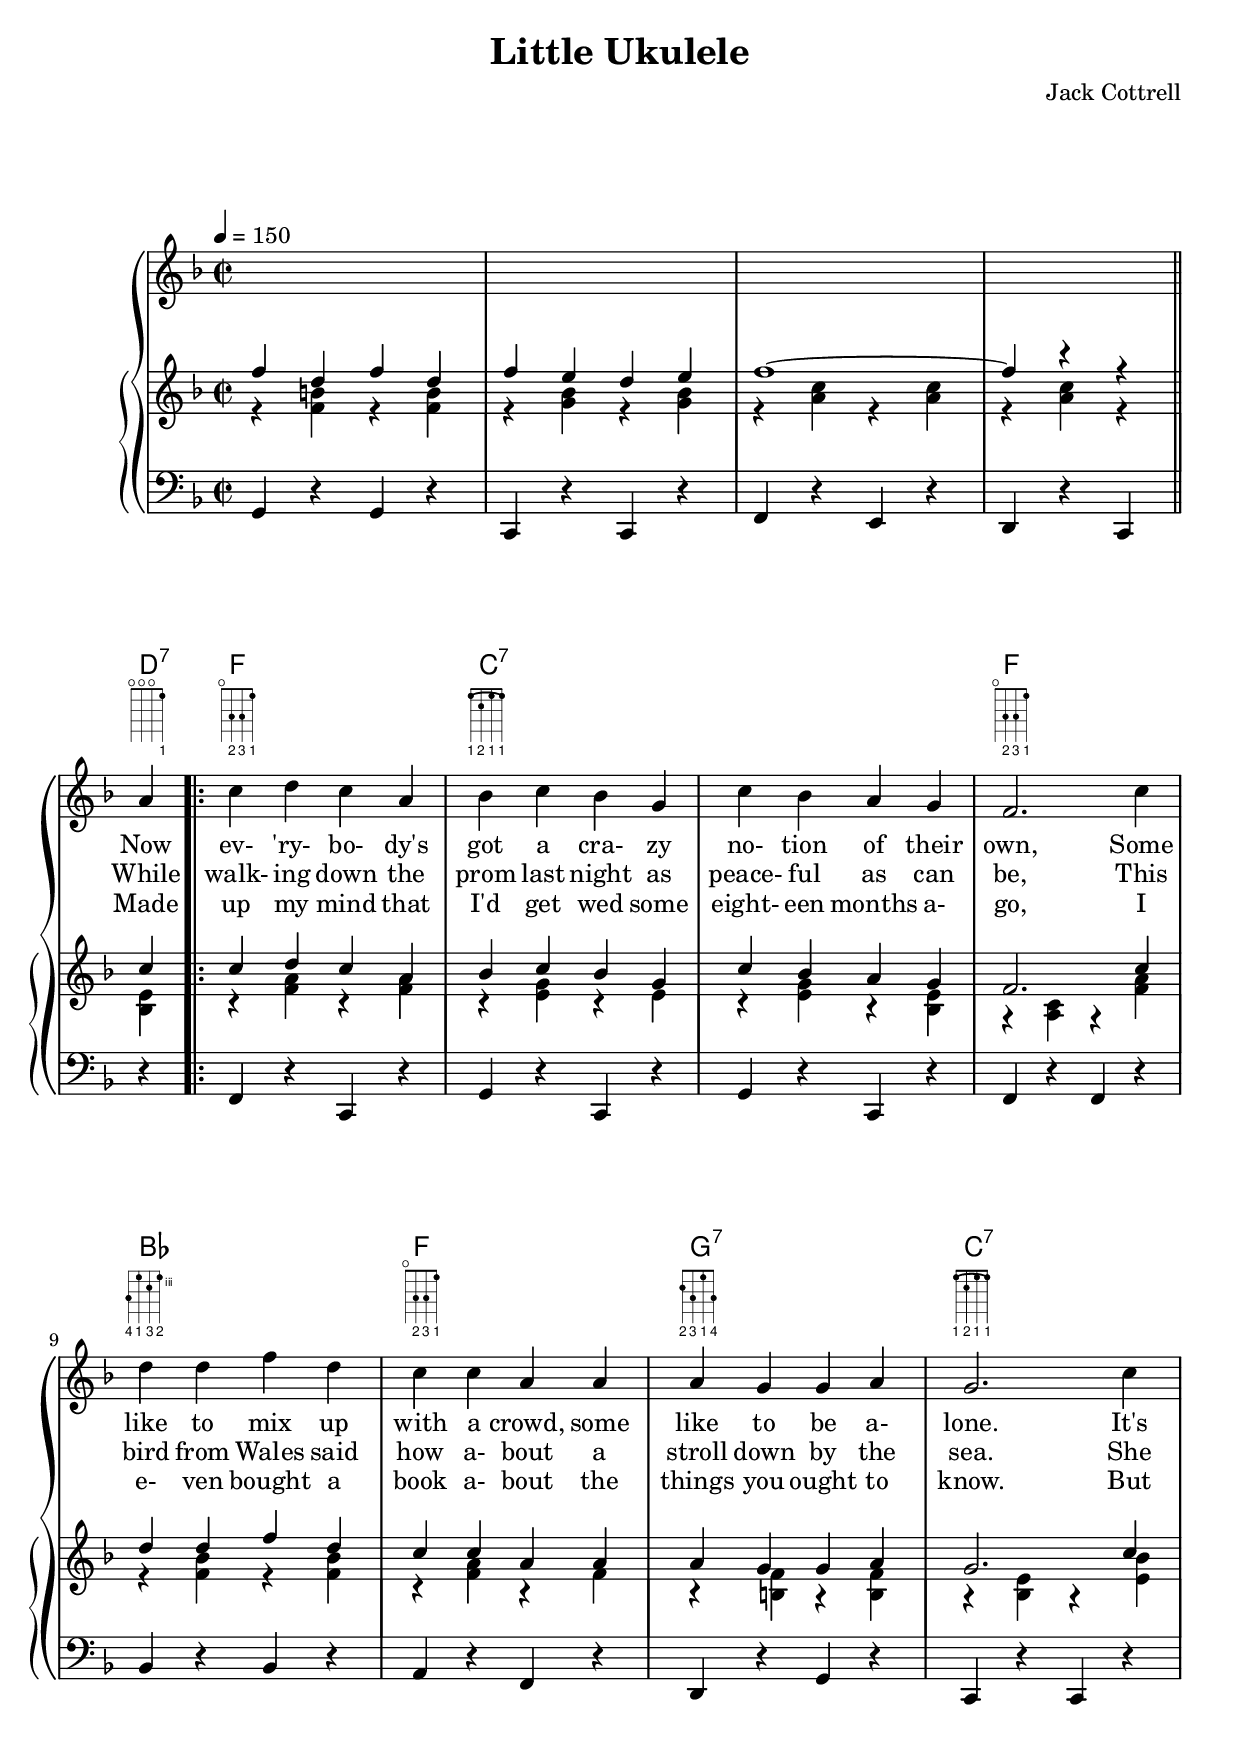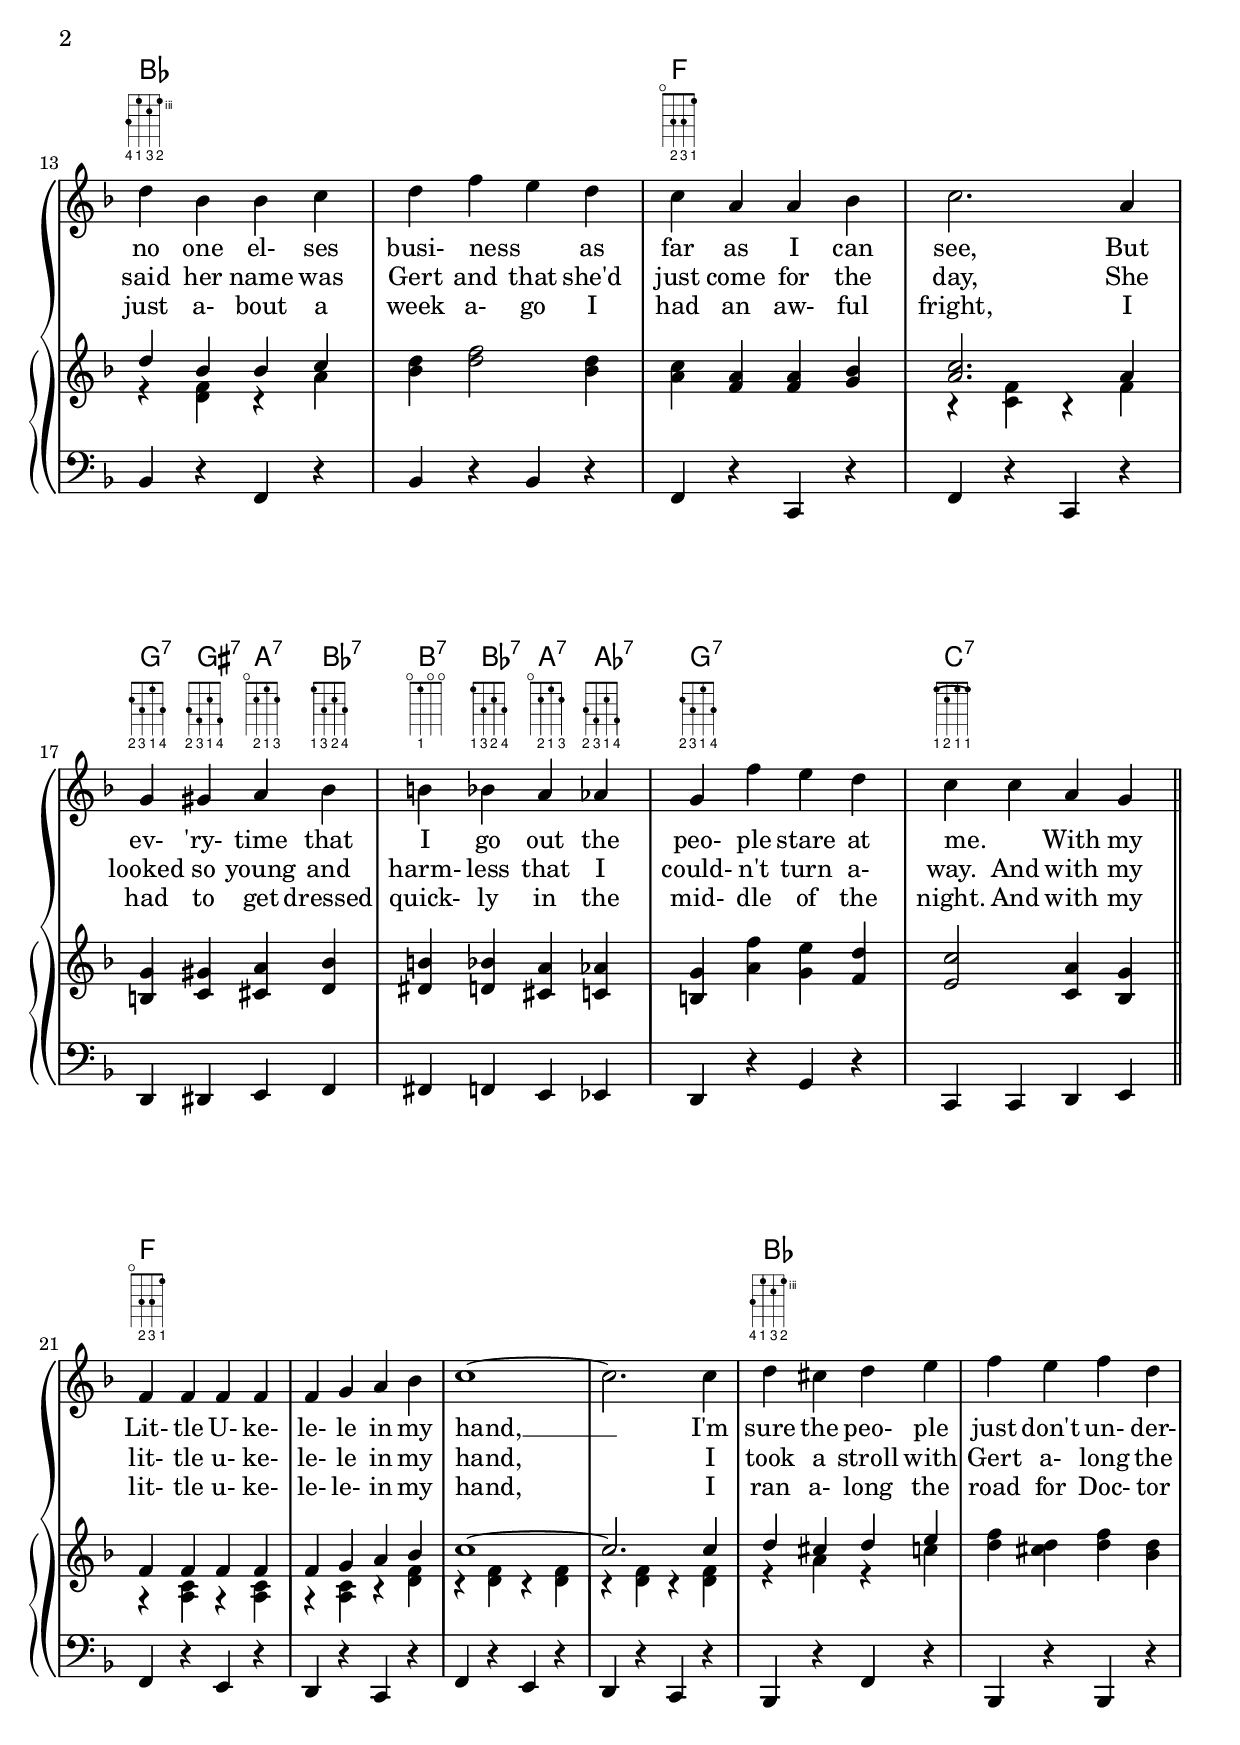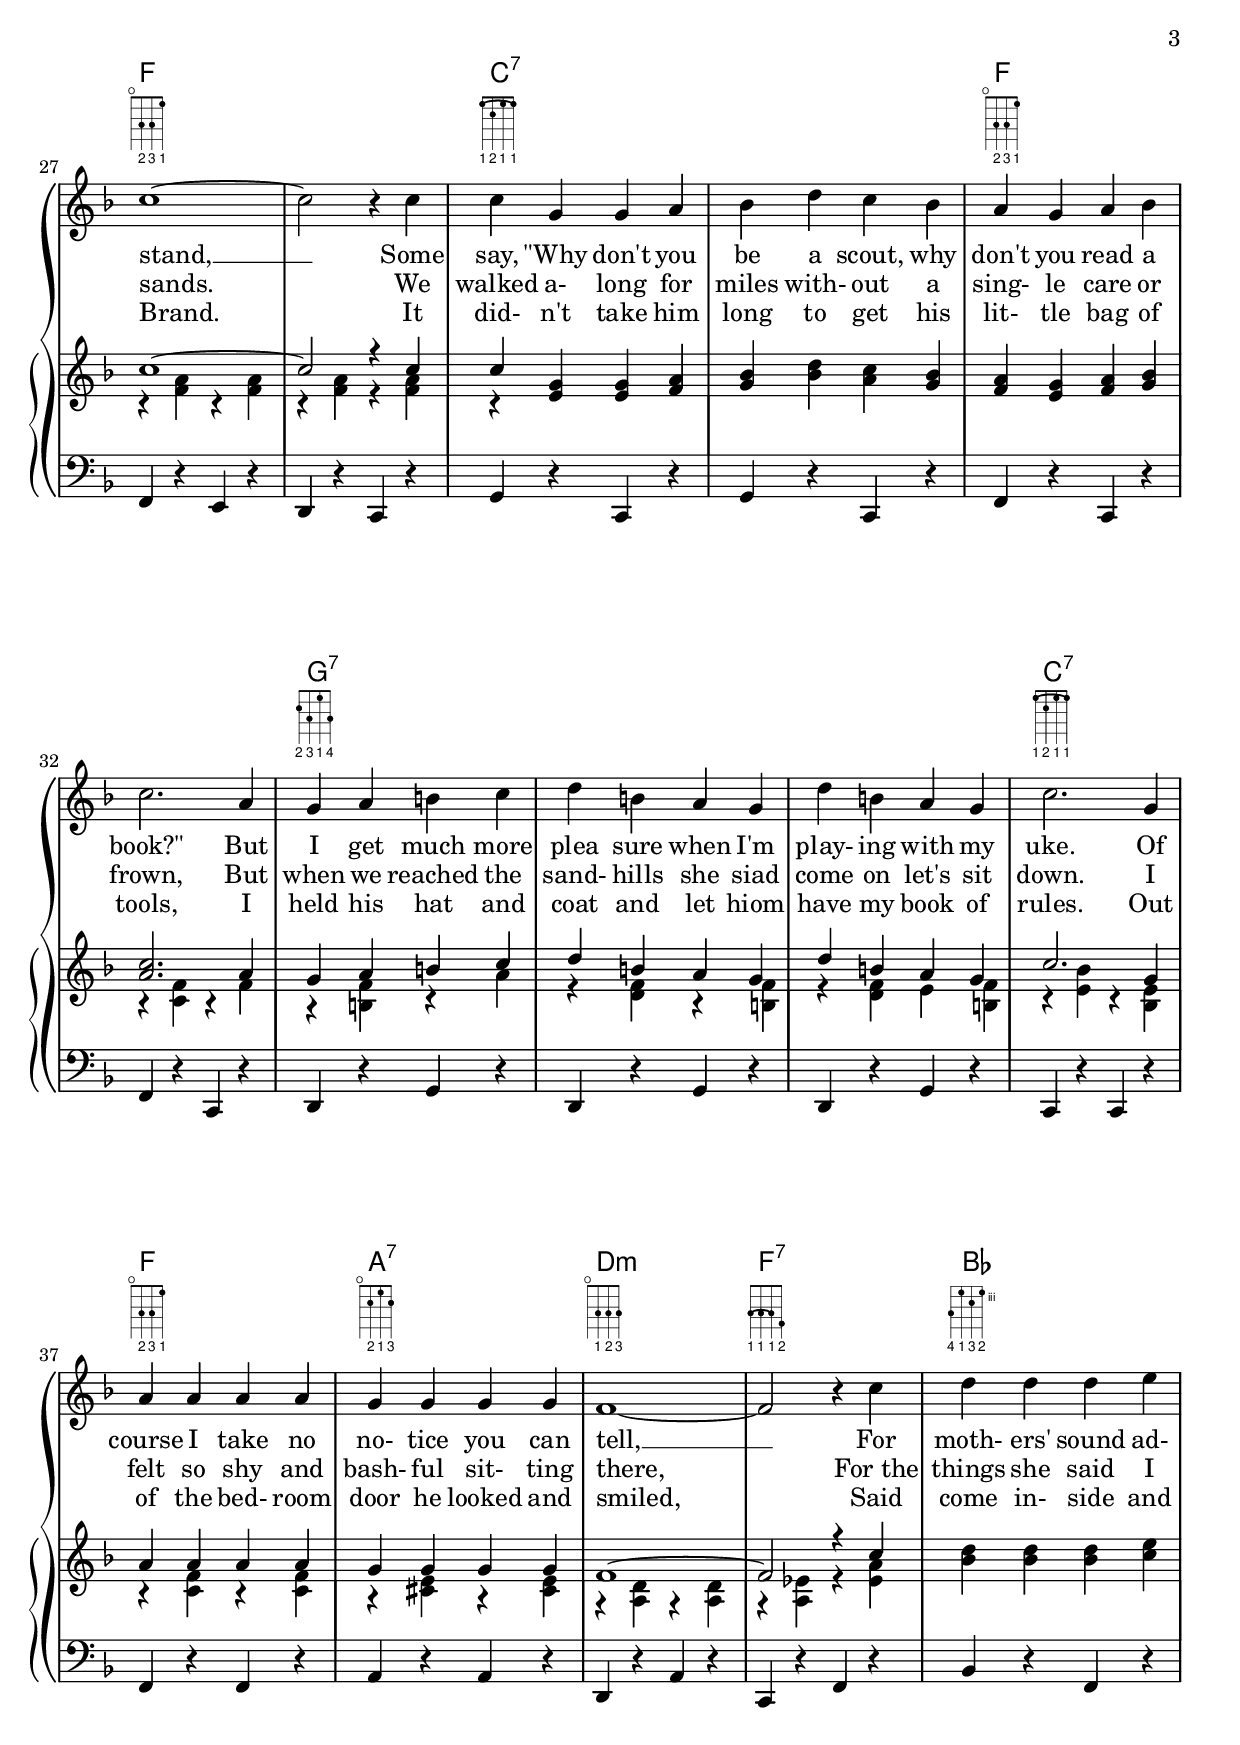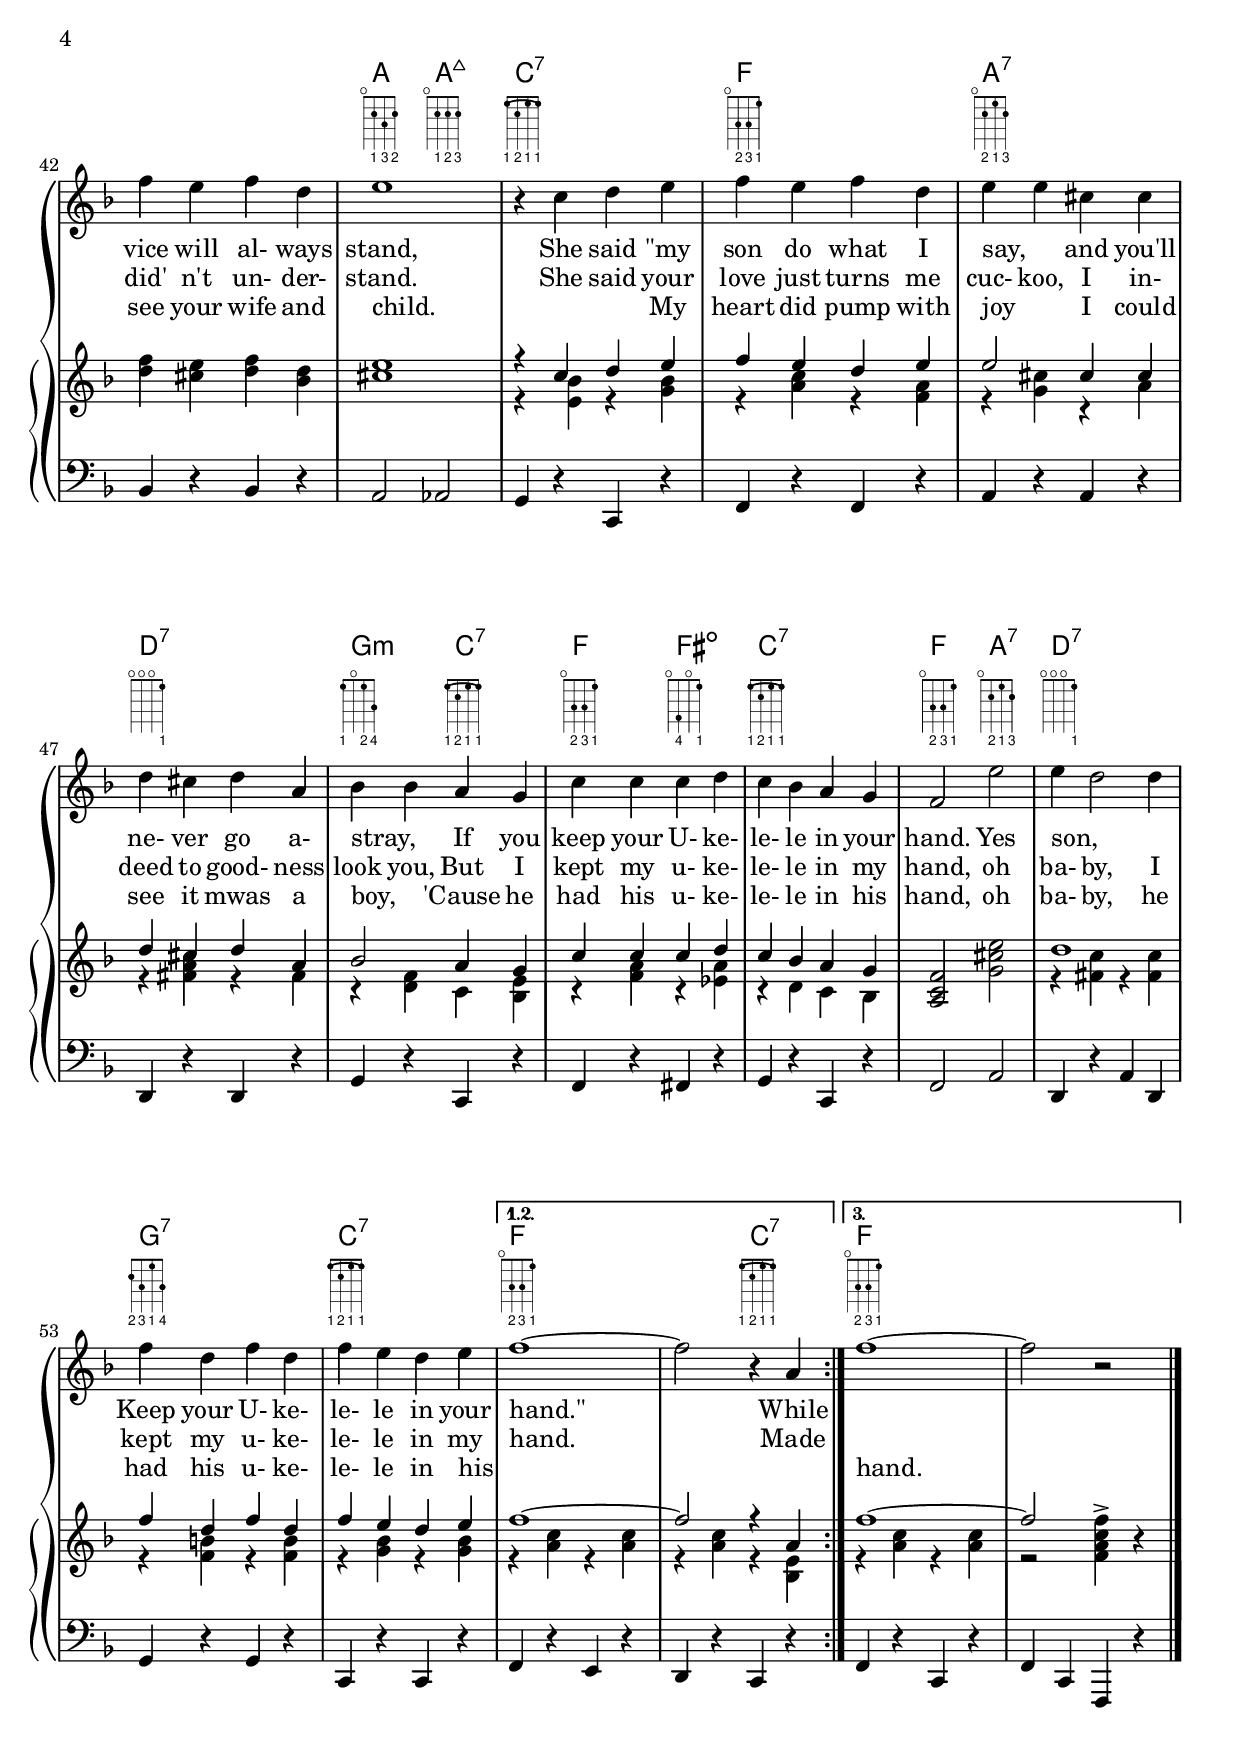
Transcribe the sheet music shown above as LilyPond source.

\version "2.19.82"
\include "predefined-ukulele-fretboards.ly"

global = {
  \time 2/2
  \key f \major
  \tempo 4 = 150
}

melody = \relative c'' {
  \global
  s1
  s1
  s1
  s2. \bar "||" a4
  \repeat volta 3 {
    c4 d c a % 5
    bes4 c bes g
    c4 bes a g
    f2. c'4
    d4 d f d
    c4 c a a % 10
    a4 g g a
    g2. c4
    d4 bes bes c
    d4 f4 e d
    c4 a a bes % 15
    c2. a4
    g4 gis a bes
    b4 bes a aes
    g4 f' e d
    c4 c a g \bar "||" % 20
    f4 f f f
    f4 g a bes
    c1~
    c2. c4
    d4 cis d e % 25
    f4 e f d
    c1~
    c2 r4 c
    c4 g g a
    bes4 d c bes % 30
    a4 g a bes
    c2. a4
    g4 a b c
    d4 b a g
    d'4 b a g % 35
    c2. g4
    a4 a a a
    g4 g g g
    f1~
    f2 r4 c' % 40
    d4 d d e
    f4 e f d
    e1
    r4 c d e
    f4 e f d % 45
    e4 e cis cis
    d4 cis d a
    bes4 bes a g
    c4 c c d
    c4 bes a g % 50
    f2 e'
    e4 d2 d4
    f4 d f d
    f4 e d e
  }
  \alternative {
    { f1~
      f2 r4 a,
    }
    { f'1~
      f2 r
    }
  }
  \bar "|."
}

ukulele = \chordmode {
  s1
  s1
  s1
  s2. d4:7
  \repeat volta 3 {
    f1
    c1:7
    s1
    f1
    bes1
    f1
    g1:7
    c1:7
    bes1
    s1
    f1
    s1
    g4:7
    gis:7
    a:7
    bes:7
    b4:7
    bes:7
    a:7
    aes:7
    g1:7
    c1:7 \bar "||"
    f1
    s1
    s1
    s1
    bes1
    s1
    f1
    s1
    c1:7
    s1
    f1
    s1
    g1:7
    s1
    s1
    c1:7
    f1
    a1:7
    d1:m
    f1:7
    bes1
    s1
    a2 a:maj7
    c1:7
    f1
    a1:7
    d1:7
    g2:m
    c:7
    f2
    fis:dim
    c1:7
    f2 a:7
    d1:7
    g1:7
    c1:7
  }
  \alternative {
    { f1
      s2 c:7
    }
    { f1
      s1
    }
  }
}

trebleOne = \relative c'' {
  \global
  \voiceOne
  f4 d f d
  f4 e d e
  f1~
  f4 r r \bar "||" \break c4
  \repeat volta 3 {
    c4 d c a % 5
    bes4 c bes g
    c4 bes a g
    f2. c'4
    d4 d f d
    c4 c a a % 10
    a4 g g a
    g2. c4
    d4 bes bes c
    \oneVoice <bes d>4 <d f>2 <bes d>4
    <a c>4 <f a> q <g bes> % 15
    \voiceOne <a c>2. a4
    \oneVoice <b, g'>4 <c gis'> <cis a'> <d bes'>
    <dis b'>4 <d bes'> <cis a'> <c aes'>
    <b g'>4 <a' f'> <g e'> <f d'>
    <e c'>2 <c a'>4 <bes g'> \bar "||" % 20
    \voiceOne f'4 f f f
    f4 g a bes
    c1 ~
    c2. c4
    d4 cis d e
    \oneVoice <d f>4 <cis d> <d f> <bes d>
    \voiceOne c1~
    c2 r4 c4
    c4 \oneVoice <e, g> q <f a>
    <g bes> <bes d> <a c> <g bes>
    <f a>4 <e g> <f a> <g bes>
    \voiceOne <a c>2. a4
    g4 a b c
    d4 b a g
    d'4 b a g
    c2. g4
    a4 a a a
    g4 g g g
    f1~
    f2 r4 c'
    \oneVoice <bes d> q q <c e>
    <d f>4 <cis e> <d f> <bes d>
    <cis e>1
    \voiceOne r4 c d e
    f4 e d e
    e2 cis4 cis
    d4 cis d a
    bes2 a4 g
    c4 c c d
    c4 bes a g
    \oneVoice <a, c f>2 <g' cis e>
    \voiceOne d'1
    f4 d f d
    f4 e d e
  }
  \alternative {
    { f1~
      f2 r4 a,
    }
    { f'1~
      f2 \oneVoice <f, a c f>4-> r
    }
  }
  \bar "|."
}

trebleTwo = \relative c' {
  \global
  \voiceTwo
  r4 <f b> r q
  r4 <g bes> r q
  r4 <a c> r q
  r4 q r \bar "||" \break <bes, e>
  \repeat volta 3 {
    r4 <f' a> r q % 5
    r4 <e g> r e
    r4 q r <bes e>
    r4 <a c> r <f' a>
    r4 <f bes> r q
    r4 <f a> r f % 10
    r4 <b, f'> r q
    r4 <bes e> r <e bes'>
    r <d f> r a'
    s1
    s1 % 15
    r4 <c, f> r f
    s1
    s1
    s1
    s1 \bar "||"% 20
    r4 <a, c> r q
    r4 q r <d f>
    r4 q r q
    r4 q r q
    r4 a' r c % 25
    s1
    r4 <f, a> r q
    r4 q r q
    r4 s4 s2
    s1 % 30
    s1
    r4 <c f> r f
    r <b, f'> r a'
    r <d, f> r <b f'>
    r <d f> e <b f'> % 35
    r4 <e bes'> r <bes e>
    r4 <c f> r q
    r <cis e> r q
    r <a d> r q
    r <a ees'> r <ees' a> % 40
    s1
    s1
    s1
    r4 <e bes'> r <g bes>
    r4 <a c> r <f a> % 45
    r4 <g cis> r a
    r4 <fis a cis> r fis
    r <d f> c <bes e>
    r4 <f' a> r <ees a>
    r4 d c bes % 50
    s1
    r4 <fis' c'> r q
    r4 <f b> r q
    r4 <g bes> r q
  }
  \alternative {
    { r4 <a c> r q
      r4 q r <bes, e>
    }
    { r4 <a' c> r q
      r2 s
    }
  }
  \bar "|."
}

bass = \relative c {
  \global
  g4 r g r
  c,4 r c r
  f4 r e r
  d4 r c \bar "||" \break r4
  \repeat volta 3 {
    f4 r c r % 5
    g'4 r c, r
    g'4 r c, r
    f4 r f r
    bes4 r bes r
    a4 r f r % 10
    d4 r g r
    c,4 r c r
    bes'4 r f r
    bes4 r bes r
    f4 r c r % 15
    f4 r c r
    d4 dis e f
    fis4 f e ees
    d4 r g r
    c,4 c d e % 20
    f4 r e r
    d4 r c r
    f4 r e r
    d4 r c r
    bes r f' r % 25
    bes, r bes r
    f'4 r e r
    d4 r c r
    g'4 r c, r
    g'4 r c, r % 30
    f4 r c r
    f4 r c r
    d4 r g r
    d4 r g r
    d4 r g r
    c,4 r c r
    f4 r f r
    a4 r a r
    d,4 r a' r
    c,4 r f r
    bes4 r f r
    bes4 r bes r
    a2 aes
    g4 r c, r f4 r f r
    a4 r a r
    d,4 r d r
    g4 r c, r
    f4 r fis r
    g4 r c, r
    f2 a
    d,4 r a' d,
    g4 r g r
    c,4 r c r
  }
  \alternative {
    { f4 r e r
      d4 r c r
    }
    { f4 r c r
      f4 c f, r
    }
  }
}

verseOne = \lyricmode {
  Now ev- 'ry- bo- dy's got a cra- zy no- tion of their own,
  Some like to mix up with a crowd, some like to be a- lone.
  It's no one el- ses busi- ness _ as far as I can see,
  But ev- 'ry- time that I go out the peo- ple stare at me. _

  With my Lit- tle U- ke- le- le in my hand, __
  I'm sure the peo- ple just don't un- der- stand, __
  Some say, "\"Why" don't you be a scout, why don't you read a "book?\""
  But I get much more plea sure when I'm play- ing with my uke.

  Of course I take no no- tice you can tell, __
  For moth- ers' sound ad- vice will al- ways stand,
  She said "\"my" son do what I say, _ and you'll ne- ver go a- stray, _
  If you keep your U- ke- le- le in your hand.
  Yes son, _ _ Keep your U- ke- le- le in your "hand.\""

  While
}

MverseOne = \lyricmode {
}

verseTwo = \lyricmode {
  While walk- ing down the prom last night as peace- ful as can be,
  This bird from Wales said how a- bout a stroll down by the sea.
  She said her name was Gert and that she'd just come for the day,
  She looked so young and harm- less that I could- n't turn a- way.

  And with my lit- tle u- ke- le- le in my hand,
  I took a stroll with Gert a- long the sands.
  We walked a- long for miles with- out a sing- le care or frown,
  But when we reached the sand- hills she siad come on let's sit down.

  I felt so shy and bash- ful sit- ting there,
  "For the" things she said I did' n't un- der- stand.
  She said your love just turns me cuc- koo, I in- deed to good- ness look you,
  But I kept my u- ke- le- le in my hand, oh ba- by, I kept my u- ke- le- le in my hand.

  Made
}

MverseTwo = \lyricmode {
}

verseThree = \lyricmode {
  Made up my mind that I'd get wed some eight- een months a- go,
  I e- ven bought a book a- bout the things you ought to know.
  But just a- bout a week a- go I had an aw- ful fright,
  I had to get dressed quick- ly in the mid- dle of the night.

  And with my lit- tle u- ke- le- le- in my hand,
  I ran a- long the road for Doc- tor Brand.
  It did- n't take him long to get his lit- tle bag of tools,
  I held his hat and coat and let hiom have my book of rules.

  Out of the bed- room door he looked and smiled,
  Said come in- side and see your wife and child.
  _ _ My heart did pump with joy _ I could see it mwas a boy, _
  'Cause he had his u- ke- le- le in his hand, oh ba- by,
 he had his u- ke- le- le in his _ _ hand.
}

MverseThree = \lyricmode {
}

\book {
  \header {
    title = "Little Ukulele"
    composer = "Jack Cottrell"
  }

  \score {
    <<
      \new ChordNames { \ukulele }
      \new FretBoards { \set Staff.stringTunings = #ukulele-tuning \transpose d c \ukulele }
      \context GrandStaff {
	<<
	  \new Staff = melody { \melody }
	  \addlyrics \verseOne
	  \addlyrics \verseTwo
	  \addlyrics \verseThree
	  \context PianoStaff
	  <<
	    \new Staff = treble <<
	      \new Voice { \trebleOne }
              \new Voice { \trebleTwo }
	    >>
	    \new Staff = bass <<
	      \new Voice { \clef bass \bass }
	    >>
	  >>
	>>
      }
    >>
    \layout {}
  }

  \score {
    \context GrandStaff {
      <<
	\new Staff = melody { \unfoldRepeats \melody }
	\addlyrics { \MverseOne \MverseTwo \MverseThree }
	\context PianoStaff
	  <<
	    \new Staff = treble <<
	      \new Voice { \unfoldRepeats \trebleOne }
	      \new Voice { \unfoldRepeats \trebleTwo }
            >>
	    \new Staff = bass <<
	      \new Voice { \clef bass \unfoldRepeats \bass }
	    >>
	  >>
      >>
    }
    \midi {}
  }
}
